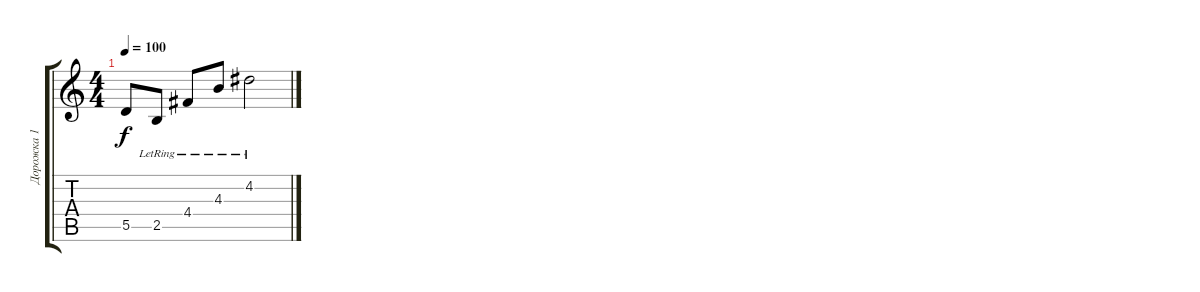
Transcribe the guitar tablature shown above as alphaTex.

\track ("Дорожка 1" "Дорожка 1") {instrument electricguitarclean}
\staff {score tabs}
\tuning (E4 B3 G3 D3 A2 E2) {hide}
\ts (4 4)
\tempo 100
\clef g2
\ks c
5.5{t}.8{dy f} 2.5{lr}.8 4.4{lr}.8 4.3{lr}.8 4.2{lr}.2
